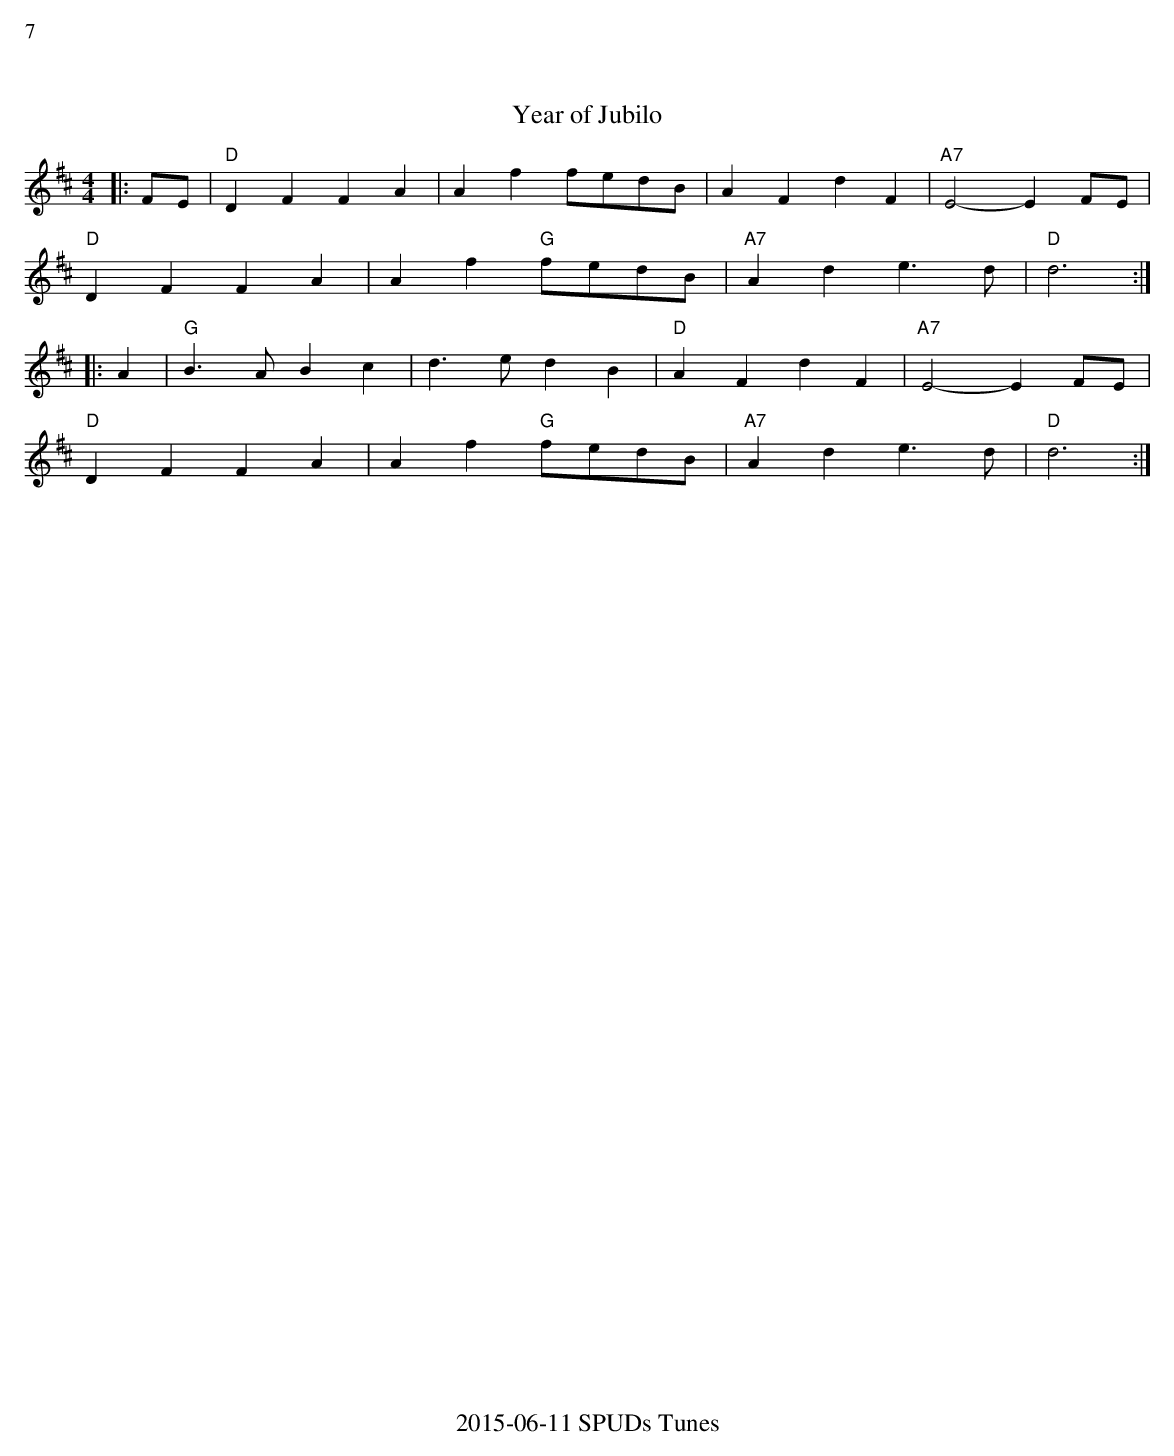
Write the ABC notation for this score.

X:1
%%text 7
T:Year of Jubilo
M:4/4
K:D
L: 1/4
|:F/E/|"D"DFFA|Aff/e/d/B/|AFdF|"A7"E2-E F/E/|
"D"DFFA|Af"G"f/e/d/B/|"A7"Ade>d|"D"d3:|
|:A|"G"B>ABc|d>edB|"D"AFdF|"A7"E2-E F/E/|
"D"DFFA|Af"G"f/e/d/B/|"A7"Ade>d|"D"d3:|
